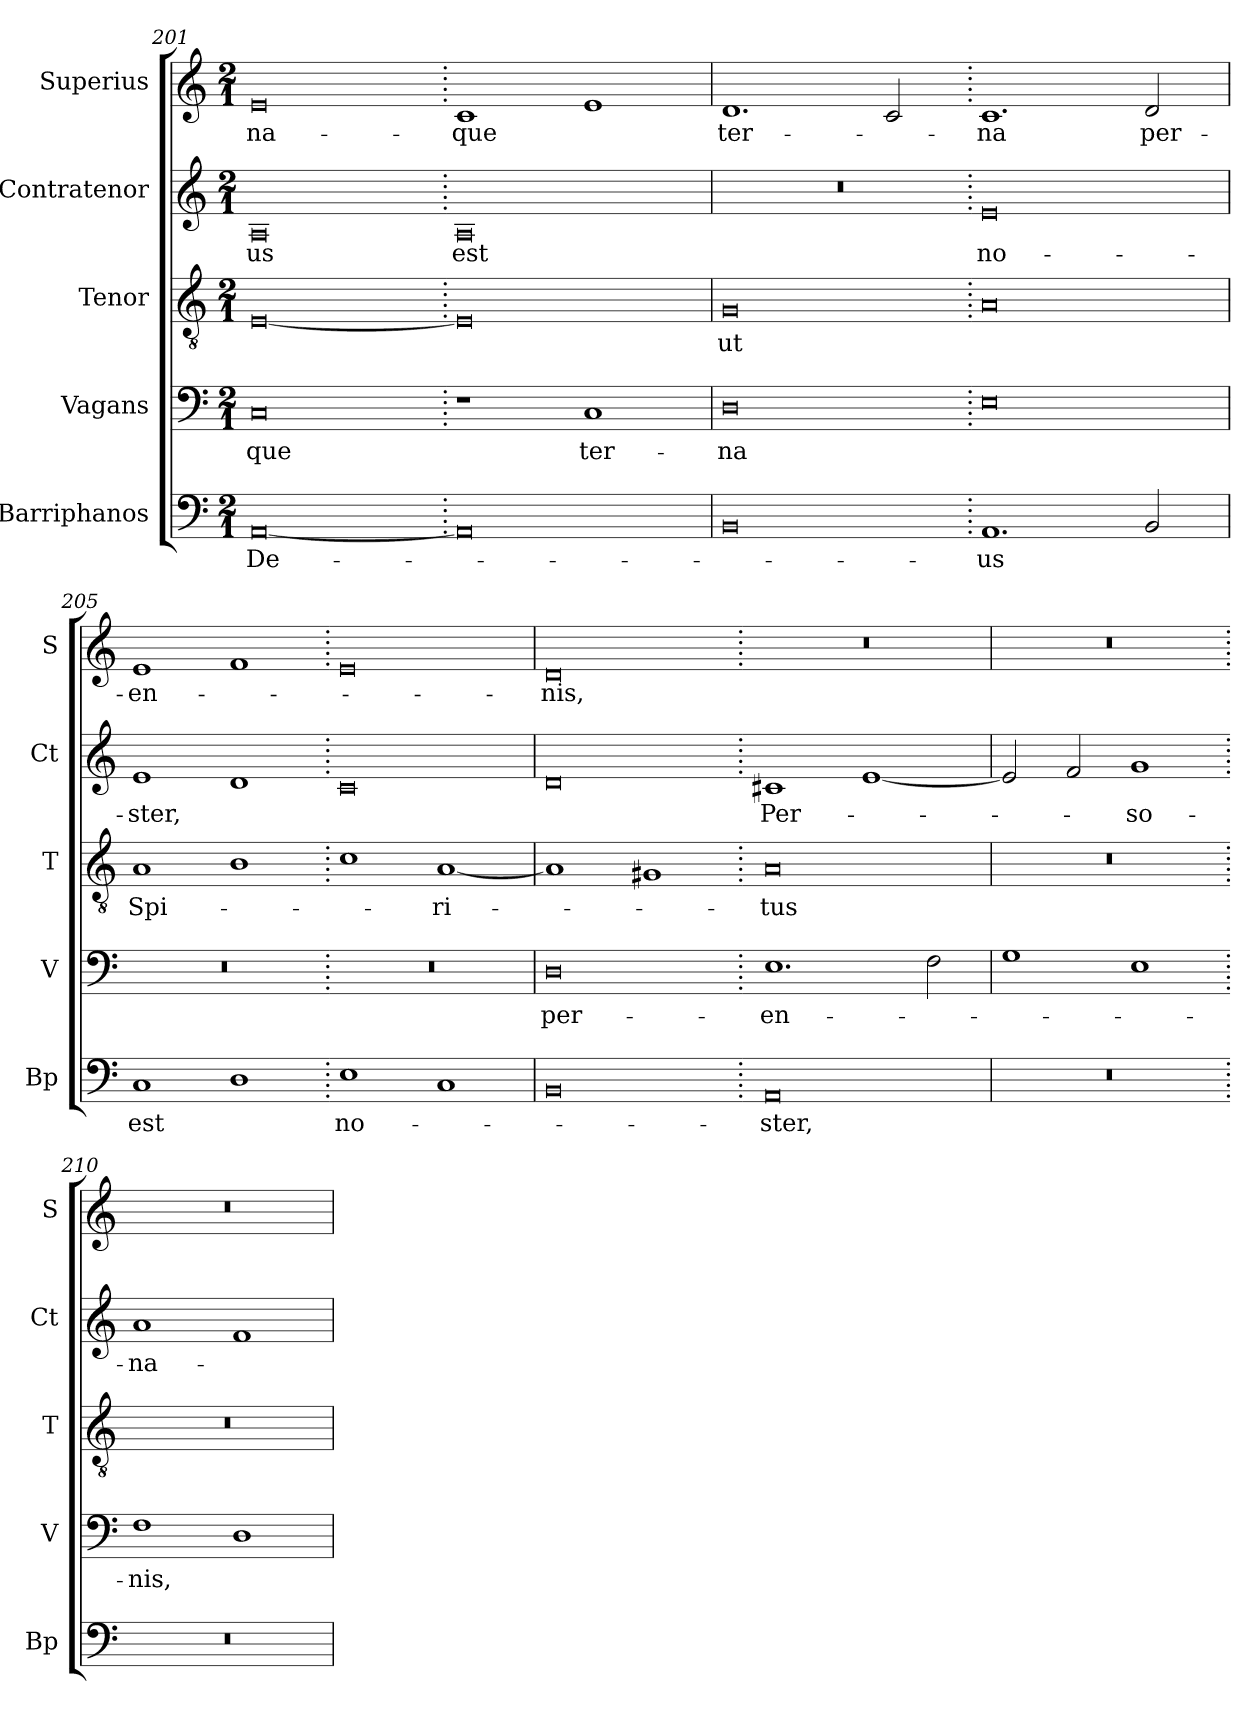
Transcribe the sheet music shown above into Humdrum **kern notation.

**kern	**text	**kern	**text	**kern	**text	**kern	**text	**kern	**text
*part5	*part5	*part4	*part4	*part3	*part3	*part2	*part2	*part1	*part1
*staff5	*staff5	*staff4	*staff4	*staff3	*staff3	*staff2	*staff2	*staff1	*staff1
*I"Barriphanos	*	*I"Vagans	*	*I"Tenor	*	*I"Contratenor	*	*I"Superius	*
*I'Bp	*	*I'V	*	*I'T	*	*I'Ct	*	*I'S	*
*clefF4	*	*clefF4	*	*clefGv2	*	*clefG2	*	*clefG2	*
*k[]	*	*k[]	*	*k[]	*	*k[]	*	*k[]	*
*M2/1	*	*M2/1	*	*M2/1	*	*M2/1	*	*M2/1	*
=201	=201	=201	=201	=201	=201	=201	=201	=201	=201
[0AA	De-	0C	-que	[0E	.	0A	-us	0e	-na-
=202.	=202.	=202.	=202.	=202.	=202.	=202.	=202.	=202.	=202.
0AA]	.	1r	.	0E]	.	0A	est	1c	-que
.	.	1C	ter-	.	.	.	.	1e	.
=203	=203	=203	=203	=203	=203	=203	=203	=203	=203
0BB	.	0D	-na	0G	-ut	0r	.	1.d	ter-
.	.	.	.	.	.	.	.	2c/	.
=204.	=204.	=204.	=204.	=204.	=204.	=204.	=204.	=204.	=204.
1.AA	-us	0E	.	0A	.	0e	no-	1.c	-na
2BB/	.	.	.	.	.	.	.	2d/	per-
=205	=205	=205	=205	=205	=205	=205	=205	=205	=205
1C	est	0r	.	1A	Spi-	1e	-ster,	1e	-en-
1D	.	.	.	1B	.	1d	.	1f	.
=206.	=206.	=206.	=206.	=206.	=206.	=206.	=206.	=206.	=206.
1E	no-	0r	.	1c	.	0c	.	0e	.
1C	.	.	.	[1A	-ri-	.	.	.	.
=207	=207	=207	=207	=207	=207	=207	=207	=207	=207
0BB	.	0D	per-	1A]	.	0d	.	0d	-nis,
.	.	.	.	1G#X	.	.	.	.	.
=208.	=208.	=208.	=208.	=208.	=208.	=208.	=208.	=208.	=208.
0AA	-ster,	1.E	-en-	0A	-tus	1c#X	Per-	0r	.
.	.	.	.	.	.	[1e	.	.	.
.	.	2F\	.	.	.	.	.	.	.
=209	=209	=209	=209	=209	=209	=209	=209	=209	=209
0r	.	1G	.	0r	.	2e/]	.	0r	.
.	.	.	.	.	.	2f/	.	.	.
.	.	1E	.	.	.	1g	-so-	.	.
=210.	=210.	=210.	=210.	=210.	=210.	=210.	=210.	=210.	=210.
0r	.	1F	-nis,	0r	.	1a	-na-	0r	.
.	.	1D	.	.	.	1f	.	.	.
=	=	=	=	=	=	=	=	=	=
*-	*-	*-	*-	*-	*-	*-	*-	*-	*-
